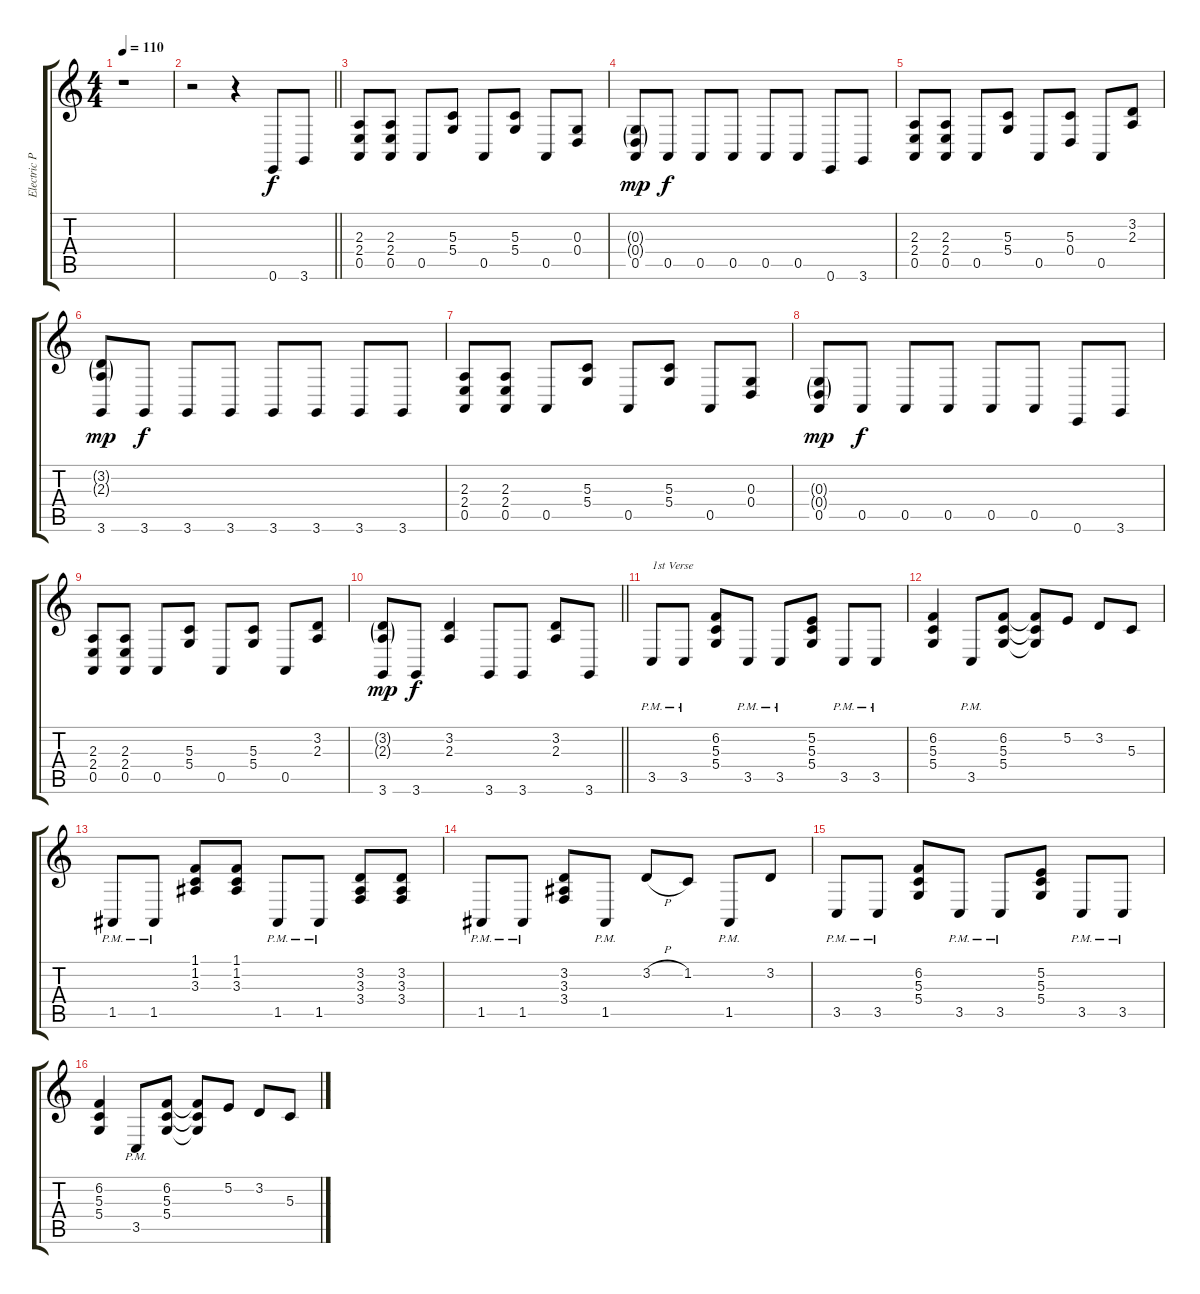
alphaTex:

\track ("Electric Piano" "Electric P") {instrument electricgrandpiano}
\staff {score tabs}
\tuning (E4 B3 G3 D3 A2 E2) {hide}
\ts (4 4)
\tempo 110
\clef g2
\ks c
r.1{dy f instrument electricgrandpiano} |
\barLineRight lightlight
r.2 r.4 0.6.8 3.6.8 |
(2.3 2.4 0.5).8 (2.3 2.4 0.5).8 0.5.8 (5.3 5.4).8 0.5.8 (5.3 5.4).8 0.5.8 (0.3 0.4).8 |
(0.3{g} 0.4{g} 0.5).8{dy mp} 0.5.8{dy f} 0.5.8 0.5.8 0.5.8 0.5.8 0.6.8 3.6.8 |
(2.3 2.4 0.5).8 (2.3 2.4 0.5).8 0.5.8 (5.3 5.4).8 0.5.8 (5.3 0.4).8 0.5.8 (3.2 2.3).8 |
(3.2{g} 2.3{g} 3.6).8{dy mp} 3.6.8{dy f} 3.6.8 3.6.8 3.6.8 3.6.8 3.6.8 3.6.8 |
(2.3 2.4 0.5).8 (2.3 2.4 0.5).8 0.5.8 (5.3 5.4).8 0.5.8 (5.3 5.4).8 0.5.8 (0.3 0.4).8 |
(0.3{g} 0.4{g} 0.5).8{dy mp} 0.5.8{dy f} 0.5.8 0.5.8 0.5.8 0.5.8 0.6.8 3.6.8 |
(2.3 2.4 0.5).8 (2.3 2.4 0.5).8 0.5.8 (5.3 5.4).8 0.5.8 (5.3 5.4).8 0.5.8 (3.2 2.3).8 |
\barLineRight lightlight
(3.2{g} 2.3{g} 3.6).8{dy mp} 3.6.8{dy f} (3.2 2.3).4 3.6.8 3.6.8 (3.2 2.3).8 3.6.8 |
3.5{pm}.8{txt "1st Verse"} 3.5{pm}.8 (6.2 5.3 5.4).8 3.5{pm}.8 3.5{pm}.8 (5.2 5.3 5.4).8 3.5{pm}.8 3.5{pm}.8 |
(6.2 5.3 5.4).4 3.5{pm}.8 (6.2 5.3 5.4).8 (6.2{t} 5.3{t} 5.4{t}).8 5.2.8 3.2.8 5.3.8 |
1.5{pm}.8 1.5{pm}.8 (1.1 1.2 3.3).8 (1.1 1.2 3.3).8 1.5{pm}.8 1.5{pm}.8 (3.2 3.3 3.4).8 (3.2 3.3 3.4).8 |
1.5{pm}.8 1.5{pm}.8 (3.2 3.3 3.4).8 1.5{pm}.8 3.2{h}.8 1.2.8 1.5{pm}.8 3.2.8 |
3.5{pm}.8 3.5{pm}.8 (6.2 5.3 5.4).8 3.5{pm}.8 3.5{pm}.8 (5.2 5.3 5.4).8 3.5{pm}.8 3.5{pm}.8 |
(6.2 5.3 5.4).4 3.5{pm}.8 (6.2 5.3 5.4).8 (6.2{t} 5.3{t} 5.4{t}).8 5.2.8 3.2.8 5.3.8
